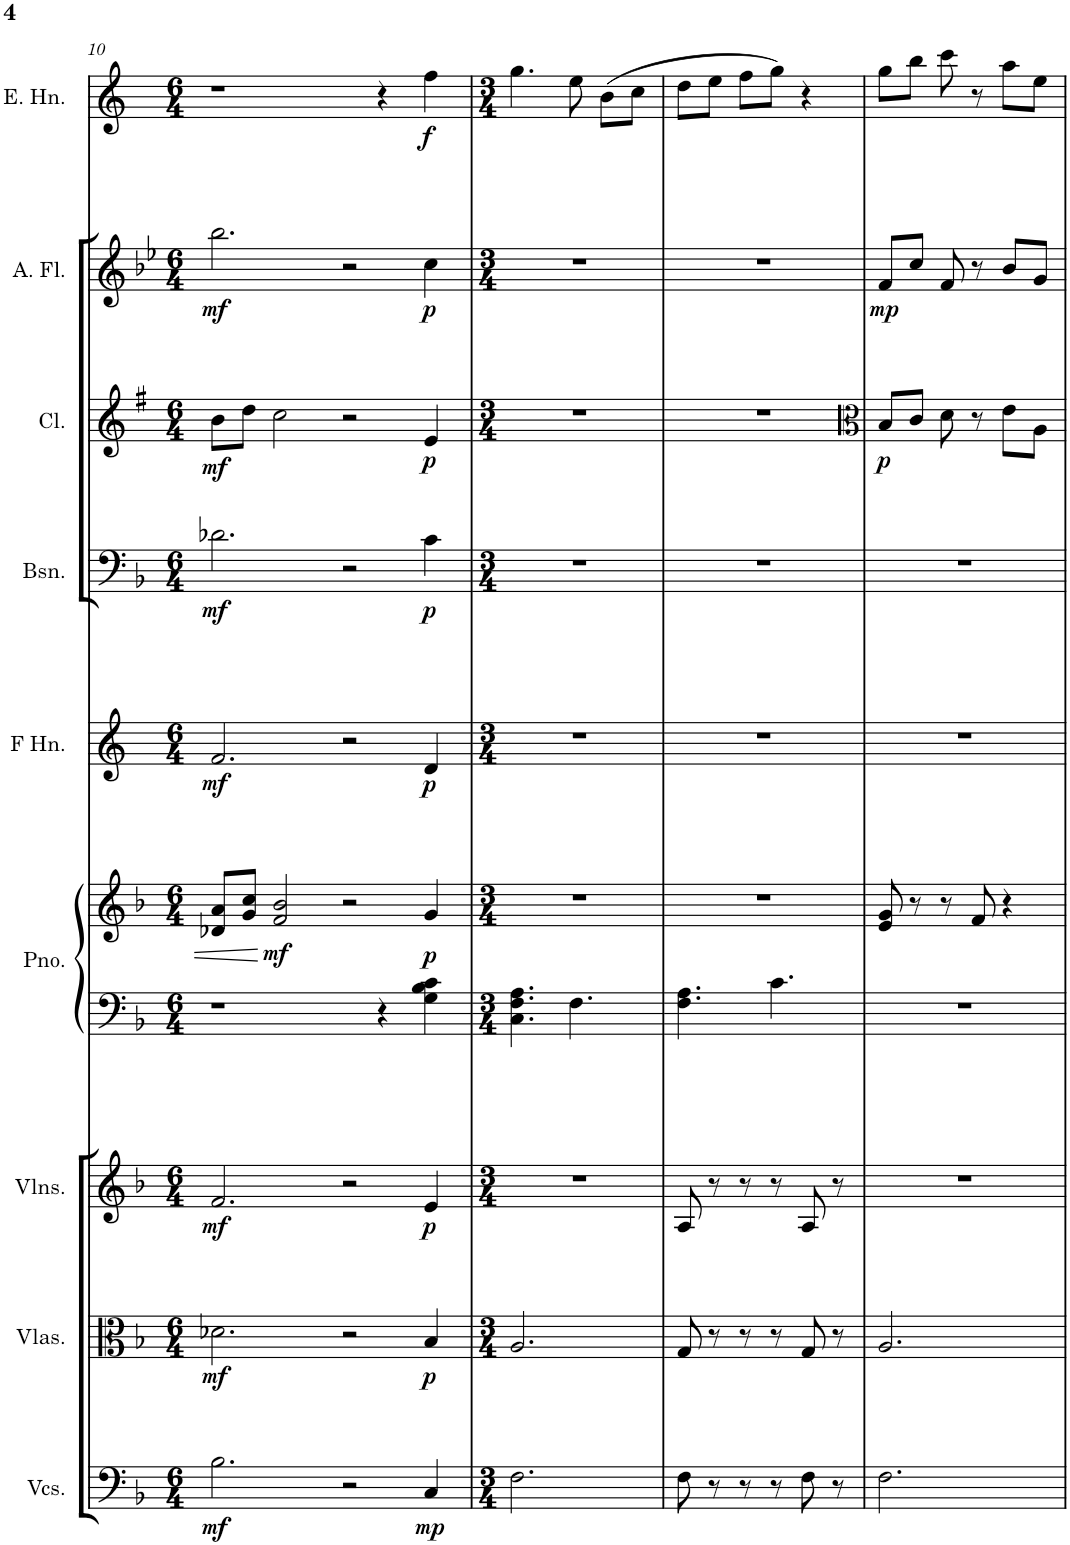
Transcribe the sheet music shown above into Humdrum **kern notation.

**kern	**dynam	**kern	**dynam	**kern	**dynam	**kern	**kern	**dynam	**kern	**dynam	**kern	**dynam	**kern	**dynam	**kern	**dynam	**kern	**dynam
*part9	*part9	*part8	*part8	*part7	*part7	*part6	*part6	*part6	*part5	*part5	*part4	*part4	*part3	*part3	*part2	*part2	*part1	*part1
*staff10	*staff10	*staff9	*staff9	*staff8	*staff8	*staff7	*staff6	*staff6/7	*staff5	*staff5	*staff4	*staff4	*staff3	*staff3	*staff2	*staff2	*staff1	*staff1
*I"Violoncellos	*	*I"Violas	*	*I"Violins	*	*I"Piano	*	*	*I"Horn in F	*	*I"Bassoon	*	*I"Clarinet	*	*I"Alto Flute	*	*I"English Horn	*
*I'Vcs.	*	*I'Vlas.	*	*I'Vlns.	*	*I'Pno.	*	*	*	*	*I'Bsn.	*	*I'Cl.	*	*I'A. Fl.	*	*I'E. Hn.	*
!!LO:PB:g=z
*clefF4	*	*clefC3	*	*clefG2	*	*clefF4	*clefG2	*	*clefG2	*	*clefF4	*	*clefG2	*	*clefG2	*	*clefG2	*
*	*	*	*	*	*	*	*	*	*Trd4c7	*	*	*	*Trd1c2	*	*Trd3c5	*	*Trd4c7	*
*k[b-]	*	*k[b-]	*	*k[b-]	*	*k[b-]	*k[b-]	*	*k[]	*	*k[b-]	*	*k[f#]	*	*k[b-e-]	*	*k[]	*
*M6/4	*	*M6/4	*	*M6/4	*	*M6/4	*M6/4	*	*M6/4	*	*M6/4	*	*M6/4	*	*M6/4	*	*M6/4	*
=10	=10	=10	=10	=10	=10	=10	=10	=10	=10	=10	=10	=10	=10	=10	=10	=10	=10	=10
!	!LO:DY:b	!	!LO:DY:b	!	!LO:DY:b	!	!	!	!	!LO:DY:b	!	!LO:DY:b	!	!LO:DY:b	!	!LO:DY:b	!	!
2.B-\	mf	2.d-X\	mf	2.f/	mf	1r	8d-X/ 8a/L	.	2.f/	mf	2.d-X\	mf	8b\L	mf	2.bb-\	mf	1r	.
.	.	.	.	.	.	.	8g/ 8cc/J	.	.	.	.	.	8dd\J	.	.	.	.	.
!	!	!	!	!	!	!	!	!LO:DY:b	!	!	!	!	!	!	!	!	!	!
.	.	.	.	.	.	.	2f/ 2b-/	mf	.	.	.	.	2cc\	.	.	.	.	.
2r	.	2r	.	2r	.	.	2r	.	2r	.	2r	.	2r	.	2r	.	.	.
.	.	.	.	.	.	4r	.	.	.	.	.	.	.	.	.	.	4r	.
!	!LO:DY:b	!	!LO:DY:b	!	!LO:DY:b	!	!	!LO:DY:a=2	!	!LO:DY:b	!	!LO:DY:b	!	!LO:DY:b	!	!LO:DY:b	!	!LO:DY:b
4C/	mp	4B-/	p	4e/	p	4G\ 4B-\ 4c\	4g/	p	4d/	p	4c\	p	4e/	p	4cc\	p	4ff\	f
=11	=11	=11	=11	=11	=11	=11	=11	=11	=11	=11	=11	=11	=11	=11	=11	=11	=11	=11
*M3/4	*	*M3/4	*	*M3/4	*	*M3/4	*M3/4	*	*M3/4	*	*M3/4	*	*M3/4	*	*M3/4	*	*M3/4	*
2.F\	.	2.A/	.	2.r	.	4.C\ 4.F\ 4.A\	2.r	.	2.r	.	2.r	.	2.r	.	2.r	.	4.gg\	.
.	.	.	.	.	.	4.F\	.	.	.	.	.	.	.	.	.	.	8ee\	.
.	.	.	.	.	.	.	.	.	.	.	.	.	.	.	.	.	(8b\L	.
.	.	.	.	.	.	.	.	.	.	.	.	.	.	.	.	.	8cc\J	.
=12	=12	=12	=12	=12	=12	=12	=12	=12	=12	=12	=12	=12	=12	=12	=12	=12	=12	=12
8F\	.	8G/	.	8A/	.	4.F\ 4.A\	2.r	.	2.r	.	2.r	.	2.r	.	2.r	.	8dd\L	.
8r	.	8r	.	8r	.	.	.	.	.	.	.	.	.	.	.	.	8ee\J	.
8r	.	8r	.	8r	.	.	.	.	.	.	.	.	.	.	.	.	8ff\L	.
8r	.	8r	.	8r	.	4.c\	.	.	.	.	.	.	.	.	.	.	8gg\J)	.
8F\	.	8G/	.	8A/	.	.	.	.	.	.	.	.	.	.	.	.	4r	.
8r	.	8r	.	8r	.	.	.	.	.	.	.	.	.	.	.	.	.	.
=13	=13	=13	=13	=13	=13	=13	=13	=13	=13	=13	=13	=13	=13	=13	=13	=13	=13	=13
*	*	*	*	*	*	*	*	*	*	*	*	*	*clefC3	*	*	*	*	*
!	!	!	!	!	!	!	!	!	!	!	!	!	!	!LO:DY:b	!	!LO:DY:b	!	!
2.F\	.	2.A/	.	2.r	.	2.r	8e/ 8g/	.	2.r	.	2.r	.	8B/L	p	8f/L	mp	8gg\L	.
.	.	.	.	.	.	.	8r	.	.	.	.	.	8c/J	.	8cc/J	.	8bb\J	.
.	.	.	.	.	.	.	8r	.	.	.	.	.	8d\	.	8f/	.	8ccc\	.
.	.	.	.	.	.	.	8f/	.	.	.	.	.	8r	.	8r	.	8r	.
.	.	.	.	.	.	.	4r	.	.	.	.	.	8e\L	.	8b-/L	.	8aa\L	.
.	.	.	.	.	.	.	.	.	.	.	.	.	8A\J	.	8g/J	.	8ee\J	.
=	=	=	=	=	=	=	=	=	=	=	=	=	=	=	=	=	=	=
*-	*-	*-	*-	*-	*-	*-	*-	*-	*-	*-	*-	*-	*-	*-	*-	*-	*-	*-
